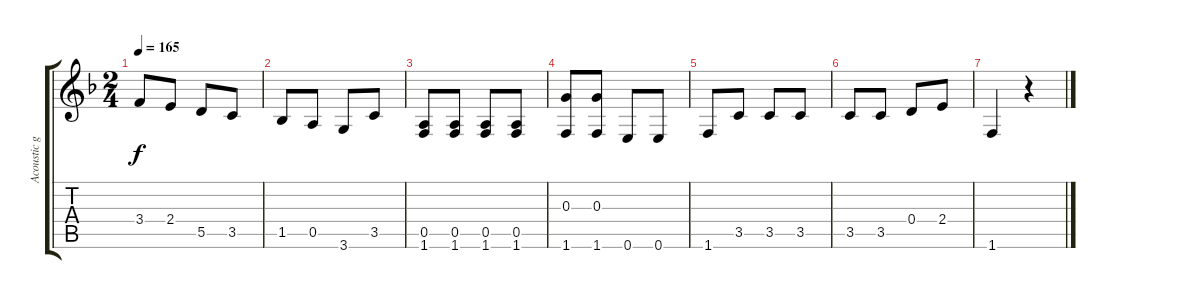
\track ("Acoustic guitar 2" "Acoustic g") {instrument acousticguitarsteel}
\staff {score tabs}
\tuning (E4 B3 G3 D3 A2 E2) {hide}
\ts (2 4)
\tempo 165
\clef g2
\ks f
3.4.8{dy f} 2.4.8 5.5.8 3.5.8 |
1.5.8 0.5.8 3.6.8 3.5.8 |
(0.5 1.6).8 (0.5 1.6).8 (0.5 1.6).8 (0.5 1.6).8 |
(0.3 1.6).8 (0.3 1.6).8 0.6.8 0.6.8 |
1.6.8 3.5.8 3.5.8 3.5.8 |
3.5.8 3.5.8 0.4.8 2.4.8 |
1.6.4 r.4
